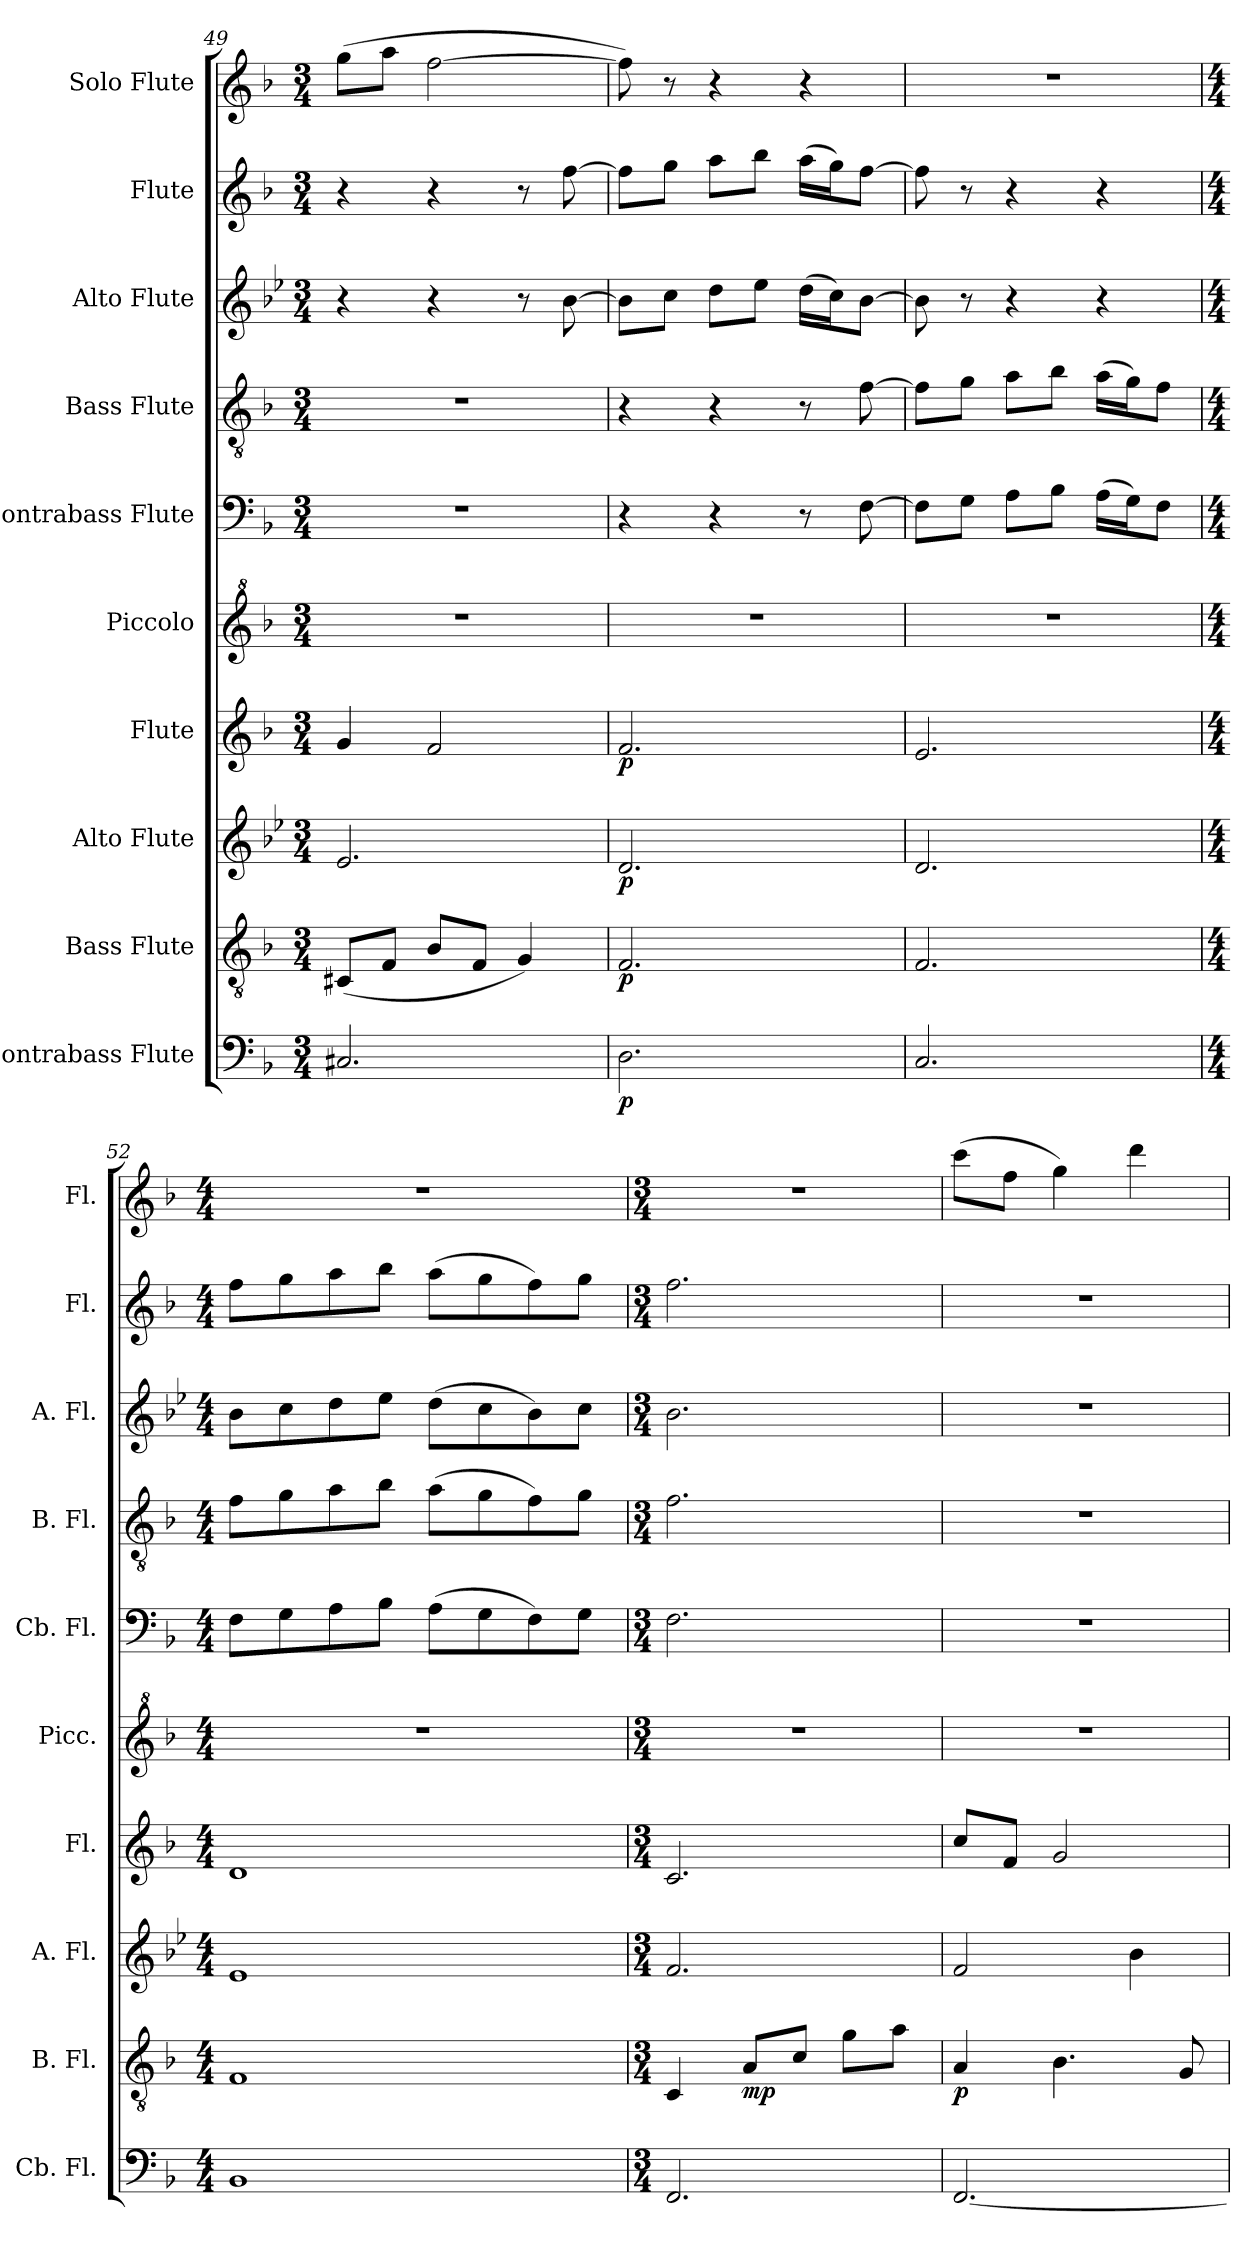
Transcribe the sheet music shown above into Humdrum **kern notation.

**kern	**dynam	**kern	**dynam	**kern	**dynam	**kern	**dynam	**kern	**kern	**kern	**kern	**kern	**kern
*part10	*part10	*part9	*part9	*part8	*part8	*part7	*part7	*part6	*part5	*part4	*part3	*part2	*part1
*staff10	*staff10	*staff9	*staff9	*staff8	*staff8	*staff7	*staff7	*staff6	*staff5	*staff4	*staff3	*staff2	*staff1
*I"Contrabass Flute	*	*I"Bass Flute	*	*I"Alto Flute	*	*I"Flute	*	*I"Piccolo	*I"Contrabass Flute	*I"Bass Flute	*I"Alto Flute	*I"Flute	*I"Solo Flute
*I'Cb. Fl.	*	*I'B. Fl.	*	*I'A. Fl.	*	*I'Fl.	*	*I'Picc.	*I'Cb. Fl.	*I'B. Fl.	*I'A. Fl.	*I'Fl.	*I'Fl.
!!LO:PB:g=z
*clefF4	*	*clefGv2	*	*clefG2	*	*clefG2	*	*clefG^2	*clefF4	*clefGv2	*clefG2	*clefG2	*clefG2
*	*	*	*	*ITrd3c5	*	*	*	*ITrd-7c-12	*	*	*ITrd3c5	*	*
*k[b-]	*	*k[b-]	*	*k[b-]	*	*k[b-]	*	*k[b-]	*k[b-]	*k[b-]	*k[b-]	*k[b-]	*k[b-]
*F:	*	*F:	*	*F:	*	*F:	*	*F:	*F:	*F:	*F:	*F:	*F:
*M3/4	*	*M3/4	*	*M3/4	*	*M3/4	*	*M3/4	*M3/4	*M3/4	*M3/4	*M3/4	*M3/4
=49	=49	=49	=49	=49	=49	=49	=49	=49	=49	=49	=49	=49	=49
2.C#X/	.	(8C#X/L	.	2.B-/	.	4g/	.	2.r	2.r	2.r	4r	4r	(8gg\L
.	.	8F/J	.	.	.	.	.	.	.	.	.	.	8aa\J
.	.	8B-/L	.	.	.	2f/	.	.	.	.	4r	4r	[2ff\
.	.	8F/J	.	.	.	.	.	.	.	.	.	.	.
.	.	4G/)	.	.	.	.	.	.	.	.	8r	8r	.
.	.	.	.	.	.	.	.	.	.	.	[8f\	[8ff\	.
=50	=50	=50	=50	=50	=50	=50	=50	=50	=50	=50	=50	=50	=50
!	!LO:DY:b	!	!LO:DY:b	!	!LO:DY:b	!	!LO:DY:b	!	!	!	!	!	!
2.D\	p	2.F/	p	2.A/	p	2.f/	p	2.r	4r	4r	8f\L]	8ff\L]	8ff\])
.	.	.	.	.	.	.	.	.	.	.	8g\J	8gg\J	8r
.	.	.	.	.	.	.	.	.	4r	4r	8a\L	8aa\L	4r
.	.	.	.	.	.	.	.	.	.	.	8b-\J	8bb-\J	.
.	.	.	.	.	.	.	.	.	8r	8r	(16a\LL	(16aa\LL	4r
.	.	.	.	.	.	.	.	.	.	.	16g\J)	16gg\J)	.
.	.	.	.	.	.	.	.	.	[8F\	[8f\	[8f\J	[8ff\J	.
=51	=51	=51	=51	=51	=51	=51	=51	=51	=51	=51	=51	=51	=51
2.C/	.	2.F/	.	2.A/	.	2.e/	.	2.r	8F\L]	8f\L]	8f\]	8ff\]	2.r
.	.	.	.	.	.	.	.	.	8G\J	8g\J	8r	8r	.
.	.	.	.	.	.	.	.	.	8A\L	8a\L	4r	4r	.
.	.	.	.	.	.	.	.	.	8B-\J	8b-\J	.	.	.
.	.	.	.	.	.	.	.	.	(16A\LL	(16a\LL	4r	4r	.
.	.	.	.	.	.	.	.	.	16G\J)	16g\J)	.	.	.
.	.	.	.	.	.	.	.	.	8F\J	8f\J	.	.	.
=52	=52	=52	=52	=52	=52	=52	=52	=52	=52	=52	=52	=52	=52
*M4/4	*	*M4/4	*	*M4/4	*	*M4/4	*	*M4/4	*M4/4	*M4/4	*M4/4	*M4/4	*M4/4
1BB-	.	1F	.	1B-	.	1d	.	1r	8F\L	8f\L	8f\L	8ff\L	1r
.	.	.	.	.	.	.	.	.	8G\	8g\	8g\	8gg\	.
.	.	.	.	.	.	.	.	.	8A\	8a\	8a\	8aa\	.
.	.	.	.	.	.	.	.	.	8B-\J	8b-\J	8b-\J	8bb-\J	.
.	.	.	.	.	.	.	.	.	(8A\L	(8a\L	(8a\L	(8aa\L	.
.	.	.	.	.	.	.	.	.	8G\	8g\	8g\	8gg\	.
.	.	.	.	.	.	.	.	.	8F\)	8f\)	8f\)	8ff\)	.
.	.	.	.	.	.	.	.	.	8G\J	8g\J	8g\J	8gg\J	.
=53	=53	=53	=53	=53	=53	=53	=53	=53	=53	=53	=53	=53	=53
*M3/4	*	*M3/4	*	*M3/4	*	*M3/4	*	*M3/4	*M3/4	*M3/4	*M3/4	*M3/4	*M3/4
2.FF/	.	4C/	.	2.c/	.	2.c/	.	2.r	2.F\	2.f\	2.f\	2.ff\	2.r
!	!	!	!LO:DY:b	!	!	!	!	!	!	!	!	!	!
.	.	8A/L	mp	.	.	.	.	.	.	.	.	.	.
.	.	8c/J	.	.	.	.	.	.	.	.	.	.	.
.	.	8g\L	.	.	.	.	.	.	.	.	.	.	.
.	.	8a\J	.	.	.	.	.	.	.	.	.	.	.
!!LO:PB:g=z
=54	=54	=54	=54	=54	=54	=54	=54	=54	=54	=54	=54	=54	=54
!	!	!	!LO:DY:b	!	!	!	!	!	!	!	!	!	!
[2.FF/	.	4A/	p	2c/	.	8cc/L	.	2.r	2.r	2.r	2.r	2.r	(8ccc\L
.	.	.	.	.	.	8f/J	.	.	.	.	.	.	8ff\J
.	.	4.B-\	.	.	.	2g/	.	.	.	.	.	.	4gg\)
.	.	.	.	4f\	.	.	.	.	.	.	.	.	4ddd\
.	.	8G/	.	.	.	.	.	.	.	.	.	.	.
=	=	=	=	=	=	=	=	=	=	=	=	=	=
*-	*-	*-	*-	*-	*-	*-	*-	*-	*-	*-	*-	*-	*-
